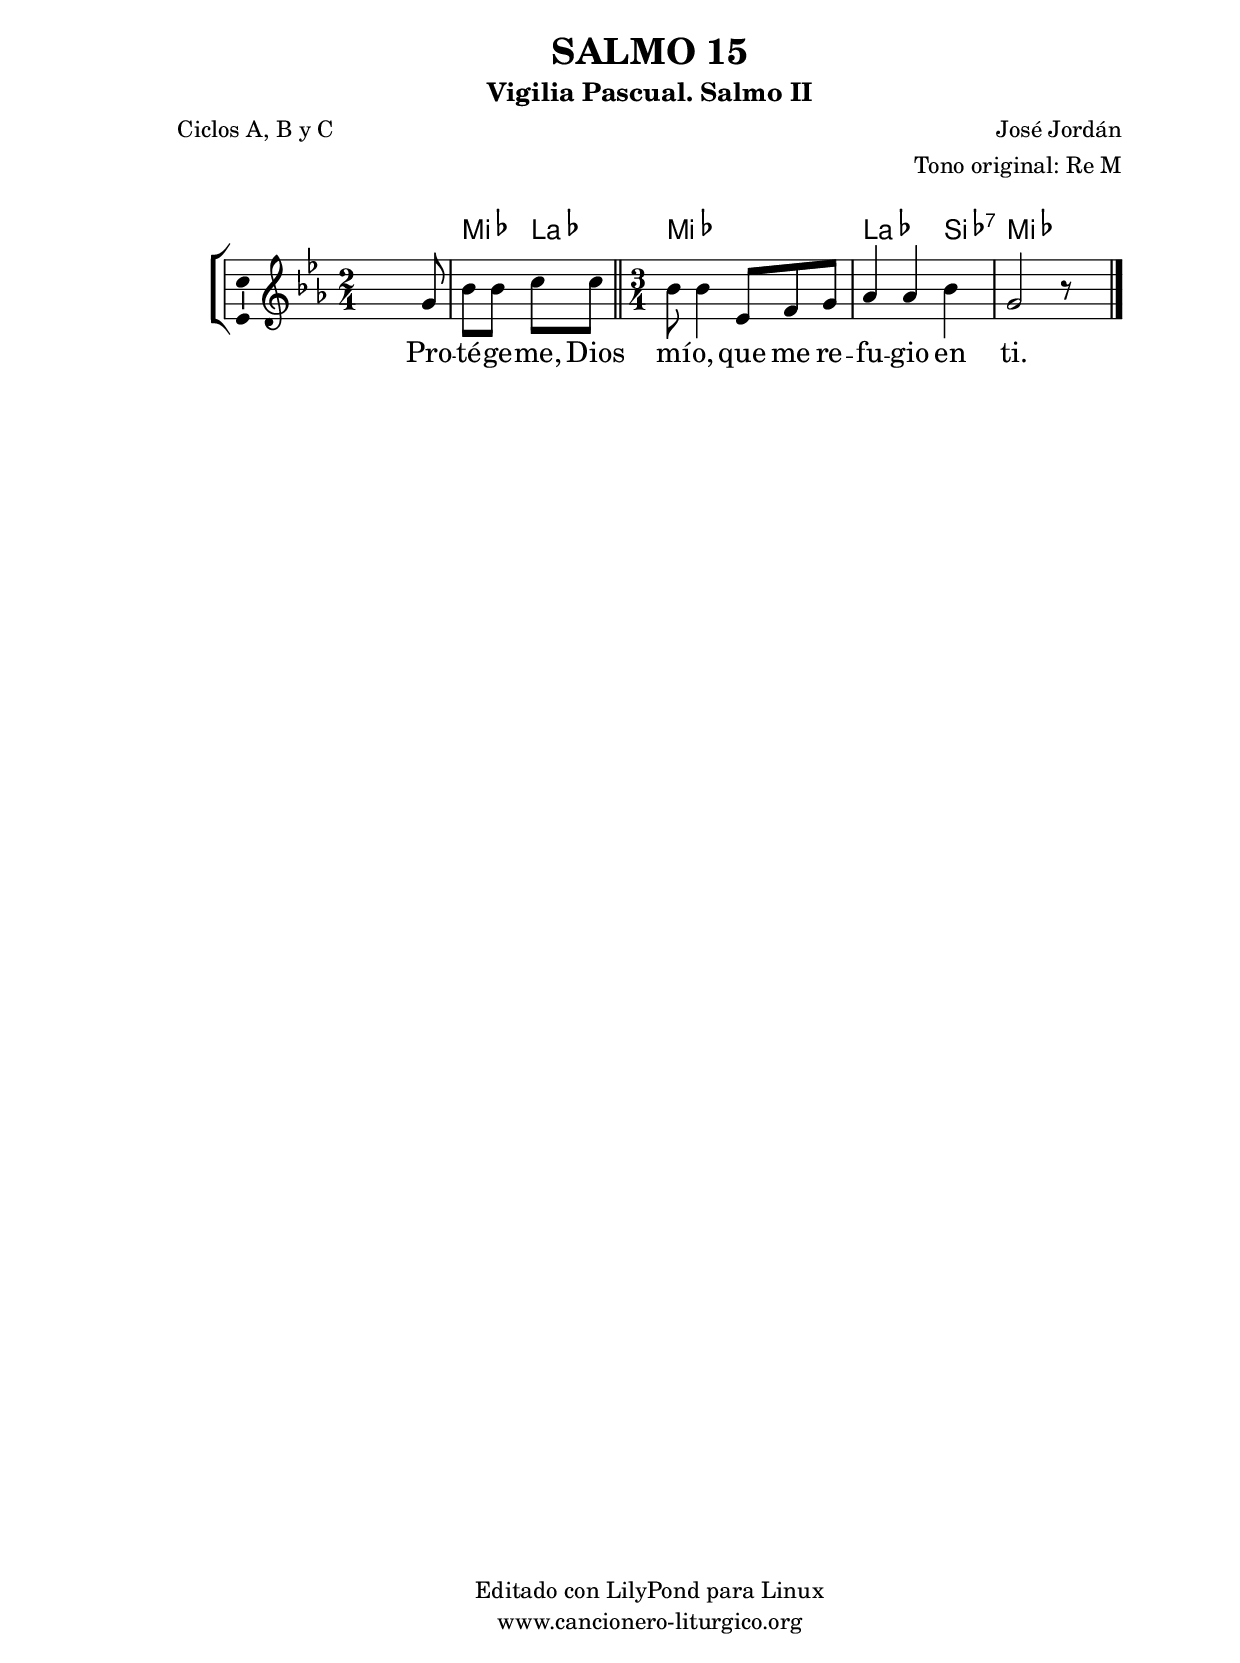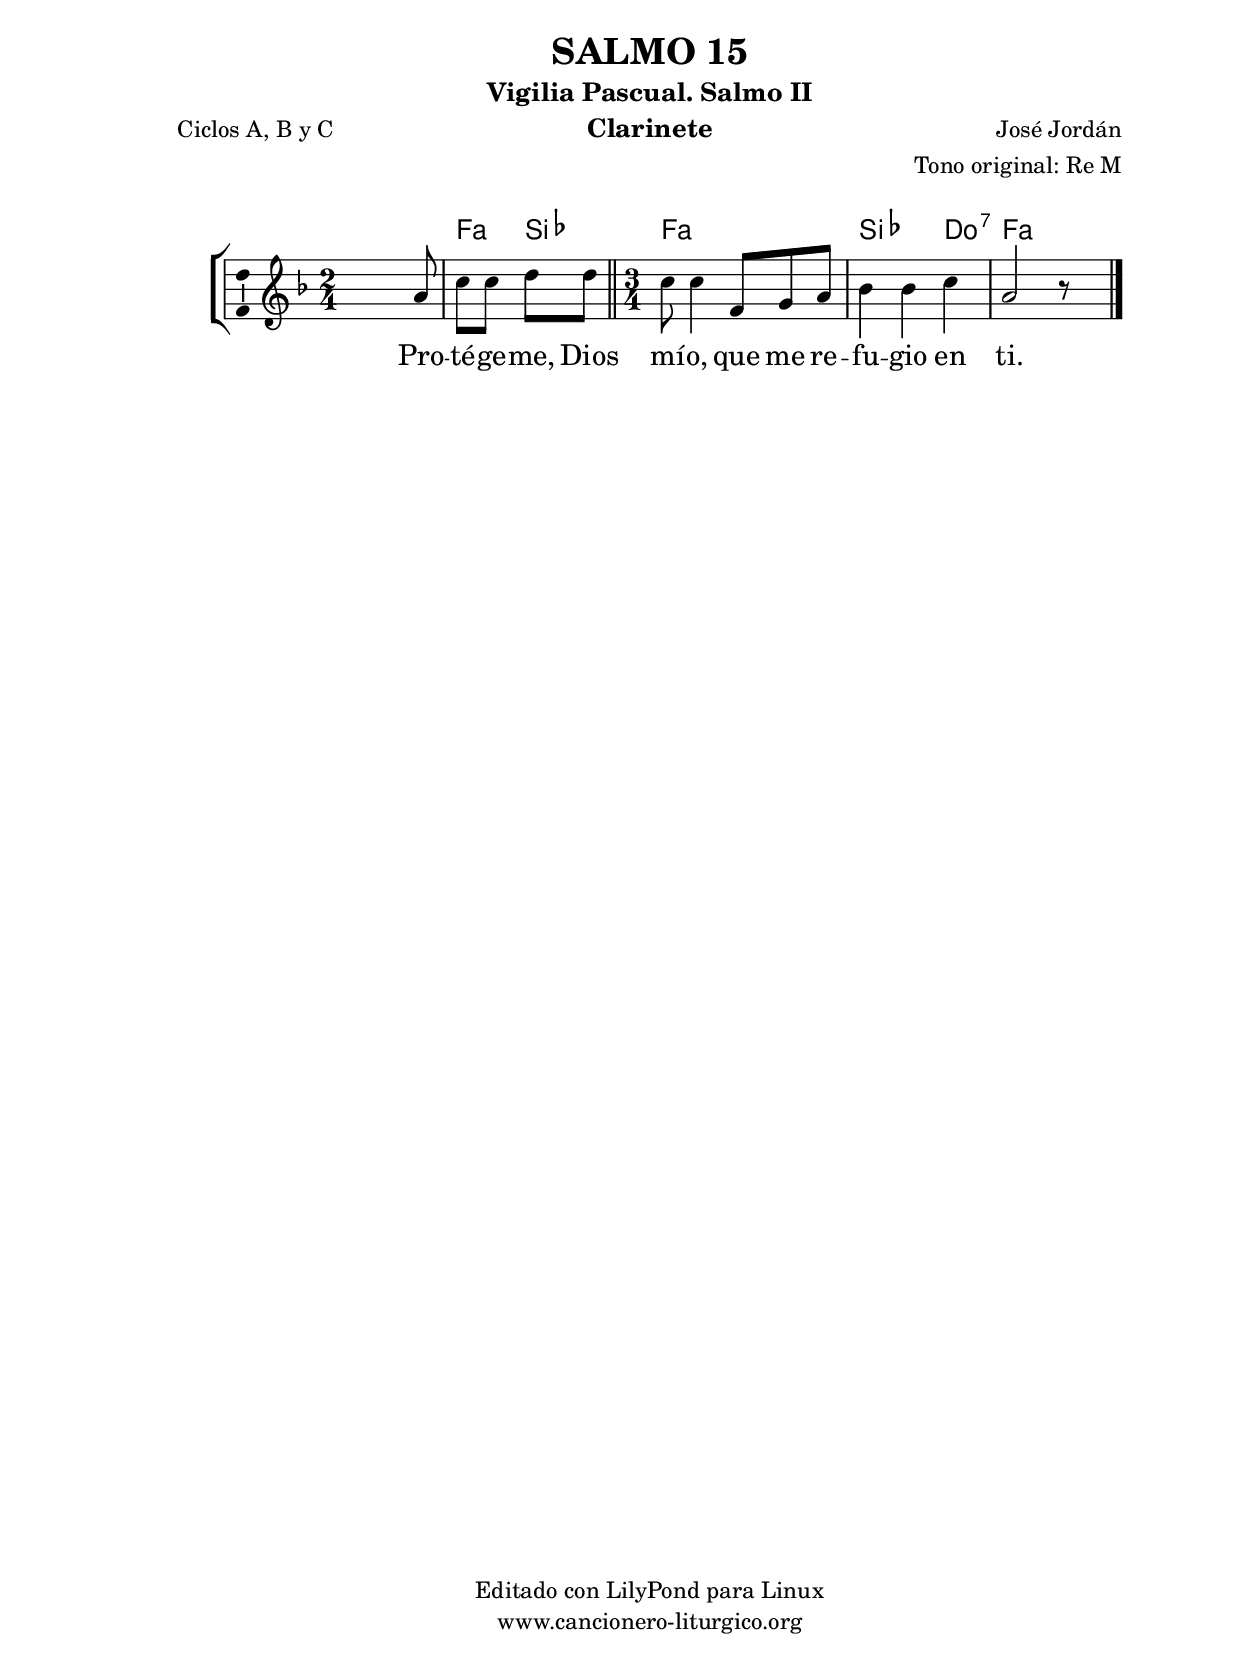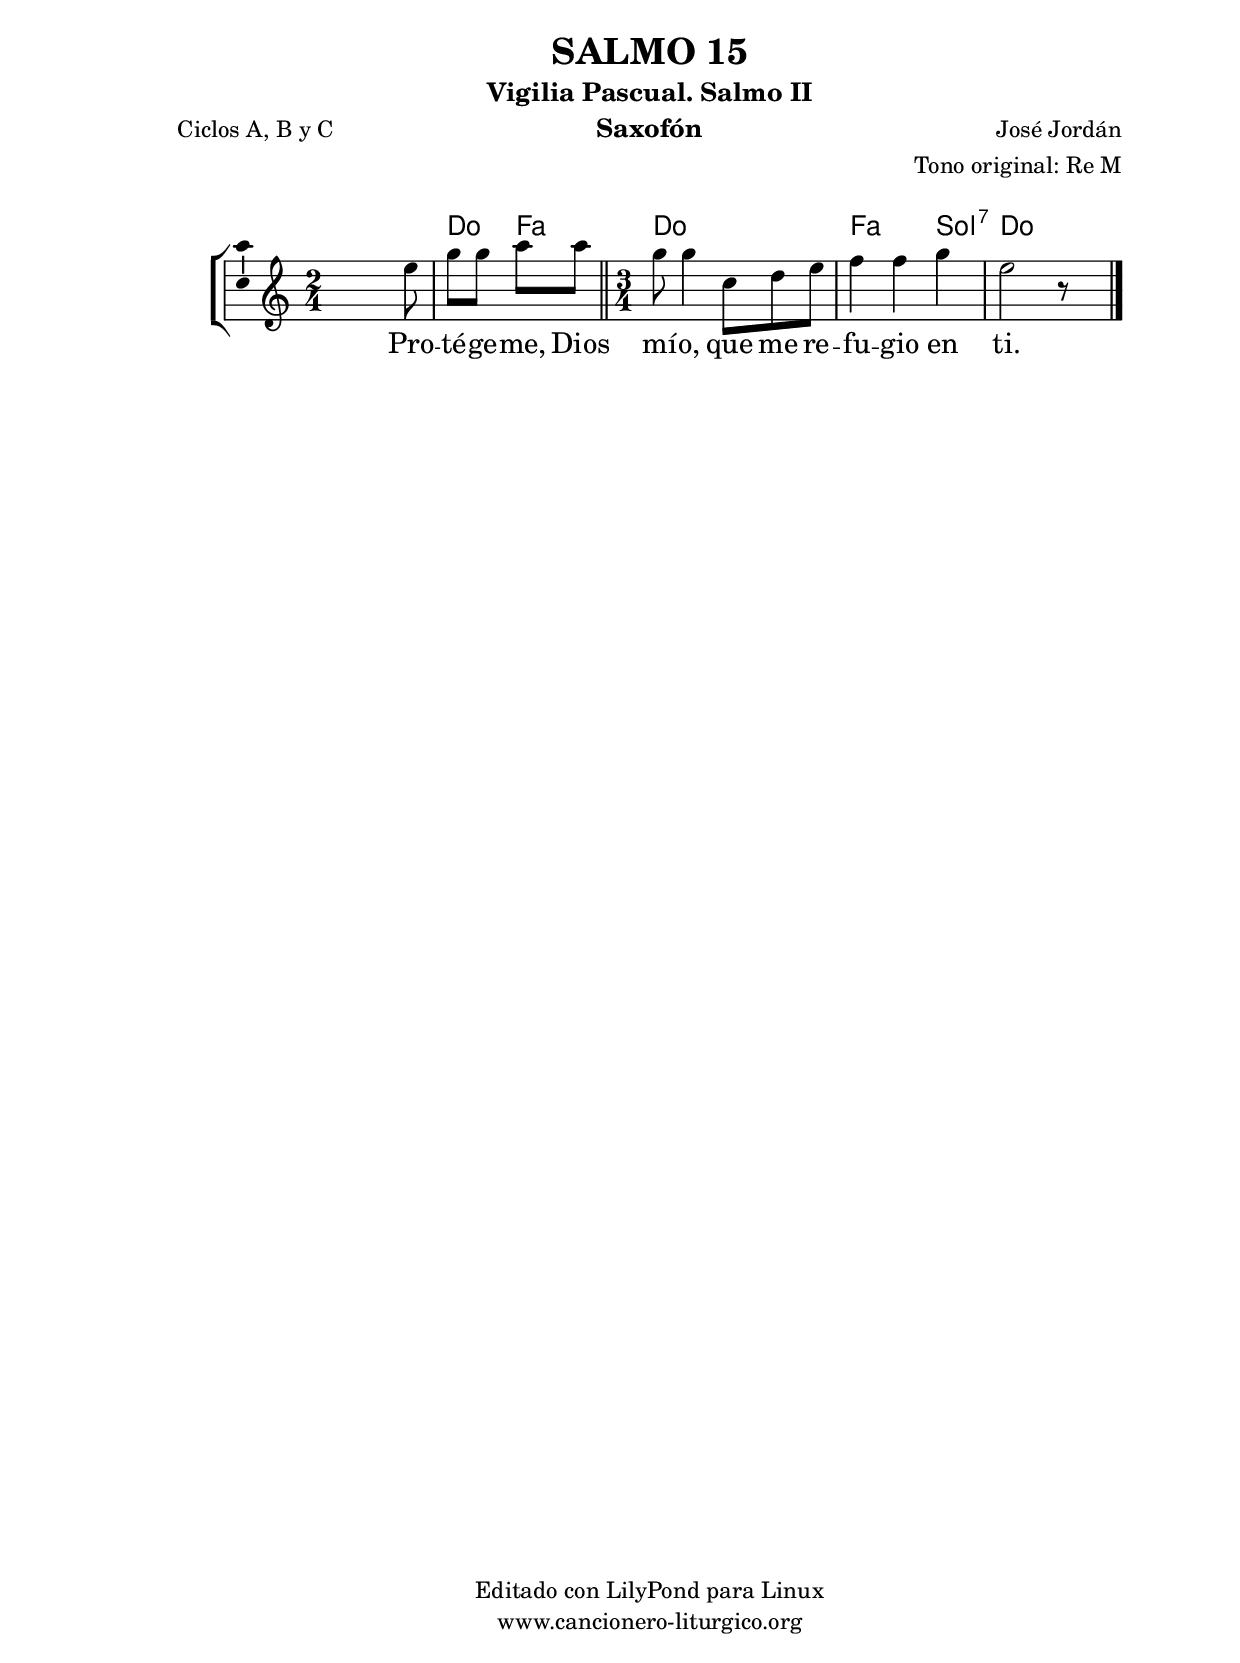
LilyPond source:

%
%para convertir .midi en .wav:
%timidity filename.midi -Ow -o finename.wav
%
%
%Para convertir de .wav a .mp3:
%lame -h -m j filename.wav
%
%
%para escuchar el midi:
%timidity nombrefichero.midi
%


%versión de lilypond para la que se ha escrito esta partitura:
\version "2.16.0"

	%Tamaño papel
	#(set-default-paper-size "a4")
	%Tamaño partitura
	#(set-global-staff-size 20)
	%No responde al pulsar sobre una nota
	#(ly:set-option 'point-and-click #f)

%parámetros del encabezamiento:
\header {
	title = "SALMO 15"
	subtitle = "Vigilia Pascual. Salmo II"
	composer = "José Jordán"
	poet = "Ciclos A, B y C"
	meter = ""
	arranger = "Tono original: Re M"
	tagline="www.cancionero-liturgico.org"
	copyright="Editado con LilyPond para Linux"
	}

%parámetros asociados al papel:
\paper  {
	oddHeaderMarkup = \markup {\fill-line { \on-the-fly #not-first-page \fromproperty #'header:title \on-the-fly #not-first-page \fromproperty #'header:composer }}
	evenHeaderMarkup = \markup {\fill-line { \fromproperty #'header:composer \fromproperty #'header:title }}
	#(set-paper-size "a4")
	print-page-number = ##f
	first-page-number = 1
	print-first-page-number = ##f
%	head-separation = 3.0 \cm
	top-margin = 2.0 \cm
	bottom-margin = 0.5\cm
%%%	bottom-margin = -1.0\cm
	left-margin = 3.0 \cm
	line-width = 16.0 \cm 
	indent = 8\mm
	interscoreline = 2.\mm
	between-system-space = 15\mm
%	para que las partituras no llenen la hoja:
	ragged-bottom = ##t
%	idem para la última hoja:
	ragged-last-bottom = ##f
%	para que las partituras llenen el ancho del papel:
	ragged-last = ##f
	after-title-space = 2.5 \cm
%page-count=1
%system-count=8

	%Flexible Vertical Spacing
%	markup-markup-spacing =
%	#'((basic-distance . 15) (minimum-distance . 15) (padding . 3))
	markup-system-spacing =
	#'((basic-distance . 15) (minimum-distance . 15) (padding . 3))
	system-system-spacing =
	#'((basic-distance . 15) (minimum-distance . 15) (padding . 3))
	score-system-spacing =
	#'((basic-distance . 15) (minimum-distance . 15) (padding . 5))
%	top-system-spacing = % header
%	#'((basic-distance . 8) (minimum-distance . 0) (padding . 3))
%	top-markup-spacing =
%	#'((basic-distance . 20) (minimum-distance . 20) (padding . 3))
	last-bottom-spacing = % footer
	#'((basic-distance . 5) (minimum-distance . 5) (padding . 3))
%	score-markup-spacing =
%	#'((basic-distance . 16) (minimum-distance . 13) (padding . 3))

	}


%parámetros que afectan a toda la partitura:
global =  {
	%clave de sol (G):
	\clef G
	%armadura:
	\transpose d ees
	\key d \major
	\tempo 4=90
	\set Score.tempoHideNote = ##t
	}


acordes = {
	\italianChords
	\chordmode {
	\transpose d ees
{

s2
d4 g d2. g2 a4:7 d2.

	}
	}
}

melodia = 
	\transpose d ees
{
	\relative c'{

\time 2/4
s4 s8 fis8
a8 a b b
\bar "||"

\time 3/4
a8 a4 d,8 e fis
%%%Yo creo que hay una errata en Libro de Salmista
%%%gis4 gis a
g4 g a
fis2 r8 s8

	\bar "|."
	}
	}


texto = \lyricmode {
Pro -- té -- ge -- me, Dios mí -- o, que me re -- fu -- gio en ti.
	}


acordesStaff = \context ChordNames = acordesStaff <<
	\set chordChanges = ##t
	\acordes
	>>


vozStaff = \context Voice = vozStaff
\with {\consists "Ambitus_engraver"}
<<
%	\set Staff.instrumentName = ""
%	\set Staff.shortInstrumentName = ""
%	\set Staff.midiInstrument = #"clarinet"
%	\set Staff.midiInstrument = #"cello"
%	\set Staff.midiInstrument = #"flute"
	\set Staff.midiInstrument = #"electric guitar (jazz)"
%	\set Staff.midiInstrument = #"english horn"
%	\set Staff.midiInstrument = #"violin"
%	\set Staff.midiInstrument = #"glockenspiel"
	\set Staff.midiMinimumVolume = #0.7
	\set Staff.midiMaximumVolume = #0.9
	\global
	\melodia
	>>


textoStaff = \context Lyrics = textoStaff <<
	\lyricsto vozStaff \texto
	>>

\book {
	\score {
		\context ChoirStaff {
			\override StaffGroup.SystemStartBracket #'collapse-height = #1
			\override Score.SystemStartBar #'collapse-height = #1
			<<
			\acordesStaff
			\vozStaff
			\textoStaff
			>>
			}
		\layout {
	    		\context {
				\Lyrics
				\override LyricText #'font-size = #2
				}
	   		 \context {
				\Score
				%fontSize = #3
				\override StaffSymbol #'staff-space = #(magstep +3)
				%\override Beam #'thickness = #0.55
				%\override SpacingSpanner #'spacing-increment = #1.0
				%\override Slur #'height-limit = #1.5
				}
			}
		}
	\score {
		\unfoldRepeats
		\context ChoirStaff {
			<<
			\acordesStaff
			\vozStaff
			>>
			}
		\midi {
	  		\context {
	  			\Score
				tempoWholesPerMinute = #(ly:make-moment 70 4)
				}
			}
		}
	}

%Partitura para clarinete
#(define output-suffix "C")
\book {
	\header{
		instrument = "Clarinete"
		}
	\score {
		\context ChoirStaff {
			\override StaffGroup.SystemStartBracket #'collapse-height = #1
			\override Score.SystemStartBar #'collapse-height = #1
\transpose c d
			<<
			\acordesStaff
			\vozStaff
			\textoStaff
			>>
			}
		\layout {
	    		\context {
				\Lyrics
				\override LyricText #'font-size = #2
				}
	   		 \context {
				\Score
				%fontSize = #3
				\override StaffSymbol #'staff-space = #(magstep +3)
				%\override Beam #'thickness = #0.55
				%\override SpacingSpanner #'spacing-increment = #1.0
				%\override Slur #'height-limit = #1.5
				}
			}
		}
	}

%Partitura para saxofón
#(define output-suffix "S")
\book {
	\header{
		instrument = "Saxofón"
		}
	\score {
		\context ChoirStaff {
			\override StaffGroup.SystemStartBracket #'collapse-height = #1
			\override Score.SystemStartBar #'collapse-height = #1
\transpose c a
			<<
			\acordesStaff
			\vozStaff
			\textoStaff
			>>
			}
		\layout {
	    		\context {
				\Lyrics
				\override LyricText #'font-size = #2
				}
	   		 \context {
				\Score
				%fontSize = #3
				\override StaffSymbol #'staff-space = #(magstep +3)
				%\override Beam #'thickness = #0.55
				%\override SpacingSpanner #'spacing-increment = #1.0
				%\override Slur #'height-limit = #1.5
				}
			}
		}
	}

